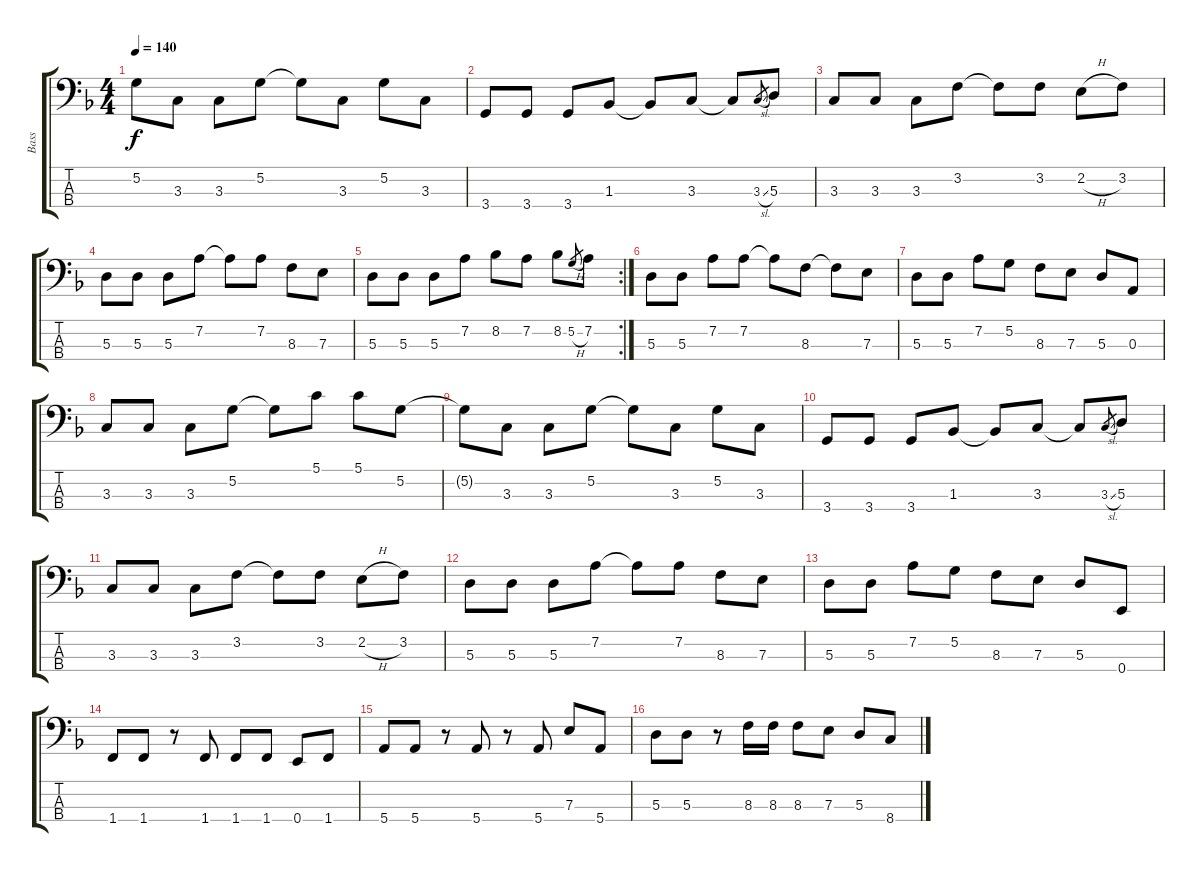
\track ("Bass" "Bass") {instrument electricbassfinger}
\staff {score tabs}
\tuning (G2 D2 A1 E1) {hide}
\ts (4 4)
\tempo 140
\clef f4
\ks f
5.2{t}.8{dy f} 3.3.8 3.3.8 5.2.8 5.2{t}.8 3.3.8 5.2.8 3.3.8 |
3.4.8 3.4.8 3.4.8 1.3.8 1.3{t}.8 3.3.8 3.3{t}.8 3.3{sl}.8{gr} 5.3.8 |
3.3.8 3.3.8 3.3.8 3.2.8 3.2{t}.8 3.2.8 2.2{h}.8 3.2.8 |
5.3.8 5.3.8 5.3.8 7.2.8 7.2{t}.8 7.2.8 8.3.8 7.3.8 |
\rc 2
5.3.8 5.3.8 5.3.8 7.2.8 8.2.8 7.2.8 8.2.8 5.2{h}.8{gr} 7.2.8 |
5.3.8 5.3.8 7.2.8 7.2.8 7.2{t}.8 8.3.8 8.3{t}.8 7.3.8 |
5.3.8 5.3.8 7.2.8 5.2.8 8.3.8 7.3.8 5.3.8 0.3.8 |
3.3.8 3.3.8 3.3.8 5.2.8 5.2{t}.8 5.1.8 5.1.8 5.2.8 |
5.2{t}.8 3.3.8 3.3.8 5.2.8 5.2{t}.8 3.3.8 5.2.8 3.3.8 |
3.4.8 3.4.8 3.4.8 1.3.8 1.3{t}.8 3.3.8 3.3{t}.8 3.3{sl}.8{gr} 5.3.8 |
3.3.8 3.3.8 3.3.8 3.2.8 3.2{t}.8 3.2.8 2.2{h}.8 3.2.8 |
5.3.8 5.3.8 5.3.8 7.2.8 7.2{t}.8 7.2.8 8.3.8 7.3.8 |
5.3.8 5.3.8 7.2.8 5.2.8 8.3.8 7.3.8 5.3.8 0.4.8 |
1.4.8 1.4.8 r.8 1.4.8 1.4.8 1.4.8 0.4.8 1.4.8 |
5.4.8 5.4.8 r.8 5.4.8 r.8 5.4.8 7.3.8 5.4.8 |
5.3.8 5.3.8 r.8 8.3.16 8.3.16 8.3.8 7.3.8 5.3.8 8.4.8
